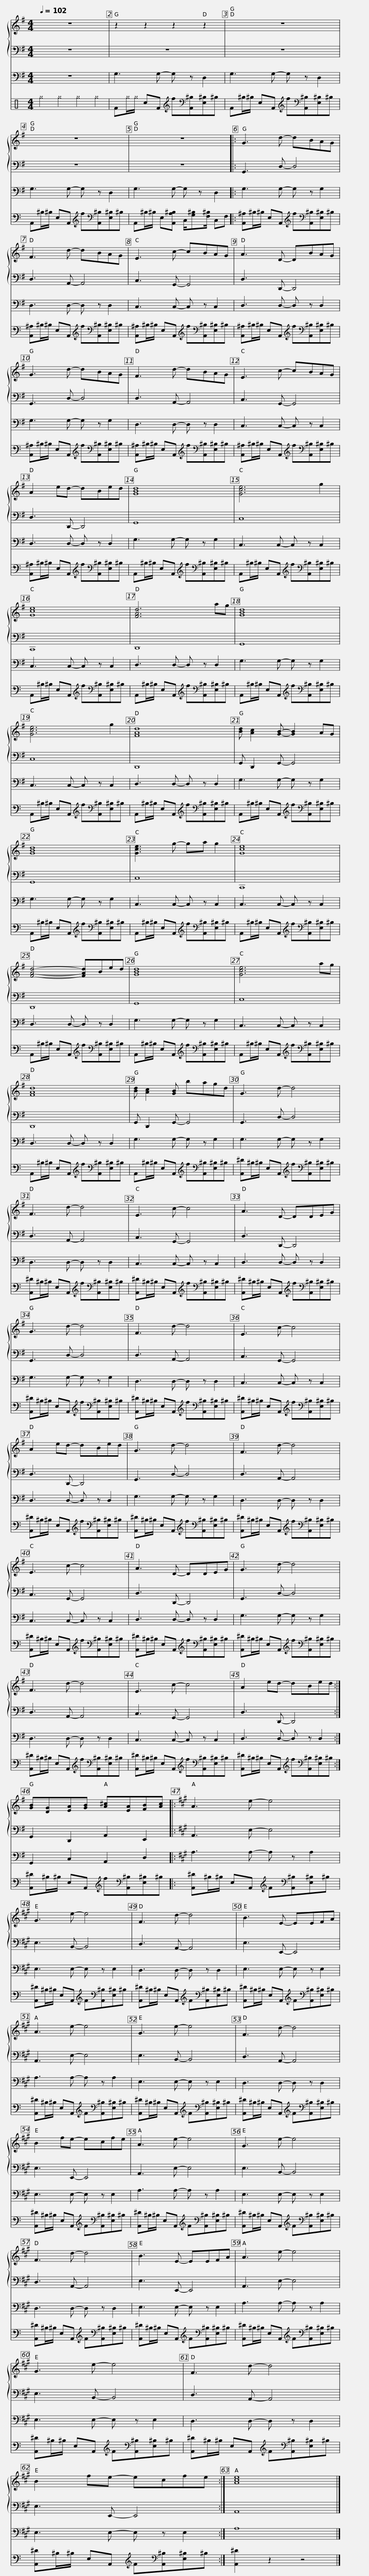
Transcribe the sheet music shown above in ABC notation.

X:1
%%score { 1 | 2 } 3 4
L:1/8
Q:1/4=102
M:4/4
I:linebreak $
K:G
V:1 treble
V:2 bass
V:3 bass transpose=-12
V:4 perc
K:none
V:1
 z8 | z2 z2 z2 z2 | z8 | z8 |$ z8 |: %5
 G3 d- dBAG | F3 d- dBAG | E3 c- cBAG |$ A3 D- DBAG | G3 d- dBAG | %10
 F3 d- dBAG | E3 c- cBAG |$ A2 ed- dBed | [GBd]8 | [Gce]6 g2 | %15
 [Gce]8 |$ [FAd]6 ag | [GBd]8 | [Gce]6 g2 | [FAd]8 |$ %20
 [Bd] [Ac]2 [GB]- [GB]2 AG | [GBd]8 | [Gce]3 g- ga g2 | [Gce]8 |$ [FAd]4- [FAd]Bed | %25
 [GBd]8 | [Gce]6 ag | [FAd]8 |$ [Bd] [Ac]2 [GB] bagd | G3 d- d4 | %30
 F3 d- d4 | E3 c- c4 |$ A3 D- DDEG | G3 d- d4 | F3 d- d4 | %35
 E3 c- c4 |$ A2 ed- dBed | G3 d- d4 | F3 d- d4 | E3 c- c4 |$ %40
 A3 D- DDEG | G3 d- d4 | F3 d- d4 | E3 c- c4 |$ A2 ed- dBed :| %45
 [GB][DG][EA][GB] [A^c][EA][FB][Ac] |:[K:A] A3 e- e4 | G3 e- e4 |$ F3 d- d4 | B3 E- EEFA | %50
 A3 e- e4 | G3 e- e4 |$ F3 d- d4 | B2 fe- ecfe | A3 e- e4 | %55
 G3 e- e4 |$ F3 d- d4 | B3 E- EEFA | A3 e- e4 | G3 e- e4 |$ %60
 F3 d- d4 | B2 fe- ecfe :| [Ace]8 |] %63
V:2
 z8 | z8 | z8 | z8 |$ z8 |: %5
 G,,3 D,- D,4 | D,3 A,,- A,,4 | C,3 G,,- G,,4 |$ D,3 D,,- D,,4 | G,,3 D,- D,4 | %10
 D,3 A,,- A,,4 | C,3 G,,- G,,4 |$ D,3 D,,- D,,4 | G,,8 | C,8 | %15
 C,,8 |$ D,,8 | G,,8 | C,8 | D,,8 |$ %20
 G,, D,,2 G,,- G,,4 | G,,8 | C,8 | C,,8 |$ D,,8 | %25
 G,,8 | C,8 | D,,8 |$ G,, D,,2 G,,- G,,4 | G,,3 D,- D,4 | %30
 D,3 A,,- A,,4 | C,3 G,,- G,,4 |$ D,3 D,,- D,,4 | G,,3 D,- D,4 | D,3 A,,- A,,4 | %35
 C,3 G,,- G,,4 |$ D,3 D,,- D,,4 | G,,3 D,- D,4 | D,3 A,,- A,,4 | C,3 G,,- G,,4 |$ %40
 D,3 D,,- D,,4 | G,,3 D,- D,4 | D,3 A,,- A,,4 | C,3 G,,- G,,4 |$ D,3 D,,- D,,4 :| %45
 G,,2 D,,2 A,,2 E,,2 |:[K:A] A,,3 E,- E,4 | E,3 B,,- B,,4 |$ D,3 A,,- A,,4 | E,3 E,,- E,,4 | %50
 A,,3 E,- E,4 | E,3 B,,- B,,4 |$ D,3 A,,- A,,4 | E,3 E,,- E,,4 | A,,3 E,- E,4 | %55
 E,3 B,,- B,,4 |$ D,3 A,,- A,,4 | E,3 E,,- E,,4 | A,,3 E,- E,4 | E,3 B,,- B,,4 |$ %60
 D,3 A,,- A,,4 | E,3 E,,- E,,4 :| A,,8 |] %63
V:3
 z8 | G,3 G,- G, z D,2 | G,3 G,- G, z D,2 | G,3 G,- G, z D,2 |$ G,3 G,- G, z D,2 |: %5
 G,3 G,- G, z G,2 | D,3 D,- D, z D,2 | C,3 C,- C, z C,2 |$ D,3 D,- D, z D,2 | G,3 G,- G, z G,2 | %10
 D,3 D,- D, z D,2 | C,3 C,- C, z C,2 |$ D,3 D,- D, z D,2 | G,3 G,- G, z G,2 | C,3 C,- C, z C,2 | %15
 C,3 C,- C, z C,2 |$ D,3 D,- D, z D,2 | G,3 G,- G, z G,2 | C,3 C,- C, z C,2 | D,3 D,- D, z D,2 |$ %20
 G,3 G,- G, z G,2 | G,3 G,- G, z G,2 | C,3 C,- C, z C,2 | C,3 C,- C, z C,2 |$ D,3 D,- D, z D,2 | %25
 G,3 G,- G, z G,2 | C,3 C,- C, z C,2 | D,3 D,- D, z D,2 |$ G,3 G,- G, z G,2 | G,3 G,- G, z G,2 | %30
 D,3 D,- D, z D,2 | C,3 C,- C, z C,2 |$ D,3 D,- D, z D,2 | G,3 G,- G, z G,2 | D,3 D,- D, z D,2 | %35
 C,3 C,- C, z C,2 |$ D,3 D,- D, z D,2 | G,3 G,- G, z G,2 | D,3 D,- D, z D,2 | C,3 C,- C, z C,2 |$ %40
 D,3 D,- D, z D,2 | G,3 G,- G, z G,2 | D,3 D,- D, z D,2 | C,3 C,- C, z C,2 |$ D,3 D,- D, z D,2 :| %45
 G,,2 C,2 A,,2 D,2 |:[K:A] A,3 A,- A, z A,2 | E,3 E,- E, z E,2 |$ D,3 D,- D, z D,2 | E,3 E,- E, z E,2 | %50
 A,3 A,- A, z A,2 | E,3 E,- E, z E,2 |$ D,3 D,- D, z D,2 | E,3 E,- E, z E,2 | A,3 A,- A, z A,2 | %55
 E,3 E,- E, z E,2 |$ D,3 D,- D, z D,2 | E,3 E,- E, z E,2 | A,3 A,- A, z A,2 | E,3 E,- E, z E,2 |$ %60
 D,3 D,- D, z D,2 | E,3 E,- E, z E,2 :| A,8 |] %63
V:4
[K:C] ^g2 ^g2 ^g2 ^g2 | F^g/^g/ cF[K:treble] f[K:bass][A,,^B,][E,^B,]^B, | A,,^B,/^B,/ E,A,,[K:treble] f[K:bass][A,,^B,][E,^B,]^B, | A,,^B,/^B,/ E,A,,[K:treble] f[K:bass][A,,^B,][E,^B,]^B, |$ A,,^B,/^B,/ E,[A,,A,^B,] C,/[G,^B,][F,^B,]/ C,F, |: %5
 [A,,^A,]^B,/^B,/ E,A,,[K:treble] f[K:bass][A,,^B,][E,^B,]^B, | [A,,^A,]^B,/^B,/ E,A,,[K:treble] f[K:bass][A,,^B,][E,^B,]^B, | [A,,^A,]^B,/^B,/ E,A,,[K:treble] f[K:bass][A,,^B,][E,^B,]^B, |$ [A,,^A,]^B,/^B,/ E,A,,[K:treble] f[K:bass][A,,^B,][E,^B,]^B, | [A,,^A,]^B,/^B,/ E,A,,[K:treble] f[K:bass][A,,^B,][E,^B,]^B, | %10
 [A,,^A,]^B,/^B,/ E,A,,[K:treble] f[K:bass][A,,^B,][E,^B,]^B, | [A,,^A,]^B,/^B,/ E,A,,[K:treble] f[K:bass][A,,^B,][E,^B,]^B, |$ [A,,^A,]^B,/^B,/ E,A,,[K:treble] f[K:bass][A,,^B,][E,^B,]^B, | A,,^B,/^B,/ E,A,,[K:treble] f[K:bass][A,,^B,][E,^B,]^B, | A,,^B,/^B,/ E,A,,[K:treble] f[K:bass][A,,^B,][E,^B,]^B, | %15
 A,,^B,/^B,/ E,A,,[K:treble] f[K:bass][A,,^B,][E,^B,]^B, |$ A,,^B,/^B,/ E,A,,[K:treble] f[K:bass][A,,^B,][E,^B,]^B, | A,,^B,/^B,/ E,A,,[K:treble] f[K:bass][A,,^B,][E,^B,]^B, | A,,^B,/^B,/ E,A,,[K:treble] f[K:bass][A,,^B,][E,^B,]^B, | A,,^B,/^B,/ E,A,,[K:treble] f[K:bass][A,,^B,][E,^B,]^B, |$ %20
 A,,^B,/^B,/ E,A,,[K:treble] f[K:bass][A,,^B,][E,^B,]^B, | A,,^B,/^B,/ E,A,,[K:treble] f[K:bass][A,,^B,][E,^B,]^B, | A,,^B,/^B,/ E,A,,[K:treble] f[K:bass][A,,^B,][E,^B,]^B, | A,,^B,/^B,/ E,A,,[K:treble] f[K:bass][A,,^B,][E,^B,]^B, |$ A,,^B,/^B,/ E,A,,[K:treble] f[K:bass][A,,^B,][E,^B,]^B, | %25
 A,,^B,/^B,/ E,A,,[K:treble] f[K:bass][A,,^B,][E,^B,]^B, | A,,^B,/^B,/ E,A,,[K:treble] f[K:bass][A,,^B,][E,^B,]^B, | A,,^B,/^B,/ E,A,,[K:treble] f[K:bass][A,,^B,][E,^B,]^B, |$ A,,^B,/^B,/ E,A,,[K:treble] f[K:bass][A,,^B,][E,^B,]^B, | [A,,^D]^B,/^B,/ E,A,,[K:treble] f[K:bass][A,,^B,][E,^B,]^B, | %30
 [A,,^D]^B,/^B,/ E,A,,[K:treble] f[K:bass][A,,^B,][E,^B,]^B, | [A,,^D]^B,/^B,/ E,A,,[K:treble] f[K:bass][A,,^B,][E,^B,]^B, |$ [A,,^D]^B,/^B,/ E,A,,[K:treble] f[K:bass][A,,^B,][E,^B,]^B, | [A,,^D]^B,/^B,/ E,A,,[K:treble] f[K:bass][A,,^B,][E,^B,]^B, | [A,,^D]^B,/^B,/ E,A,,[K:treble] f[K:bass][A,,^B,][E,^B,]^B, | %35
 [A,,^D]^B,/^B,/ E,A,,[K:treble] f[K:bass][A,,^B,][E,^B,]^B, |$ [A,,^D]^B,/^B,/ E,A,,[K:treble] f[K:bass][A,,^B,][E,^B,]^B, | [A,,^D]^B,/^B,/ E,A,,[K:treble] f[K:bass][A,,^B,][E,^B,]^B, | [A,,^D]^B,/^B,/ E,A,,[K:treble] f[K:bass][A,,^B,][E,^B,]^B, | [A,,^D]^B,/^B,/ E,A,,[K:treble] f[K:bass][A,,^B,][E,^B,]^B, |$ %40
 [A,,^D]^B,/^B,/ E,A,,[K:treble] f[K:bass][A,,^B,][E,^B,]^B, | [A,,^D]^B,/^B,/ E,A,,[K:treble] f[K:bass][A,,^B,][E,^B,]^B, | [A,,^D]^B,/^B,/ E,A,,[K:treble] f[K:bass][A,,^B,][E,^B,]^B, | [A,,^D]^B,/^B,/ E,A,,[K:treble] f[K:bass][A,,^B,][E,^B,]^B, |$ [A,,^D]^B,/^B,/ E,A,,[K:treble] f[K:bass][A,,^B,][E,^B,]^B, :| %45
 [A,,^D]^B,/^B,/ E,A,,[K:treble] f[K:bass][A,,^B,][E,^B,]^B, |: [A,,^D]^B,/^B,/ E,A,,[K:treble] F[K:bass][A,,^B,][E,^B,]^B, | [A,,^D]^B,/^B,/ E,A,,[K:treble] F[K:bass][A,,^B,][E,^B,]^B, |$ [A,,^D]^B,/^B,/ E,A,,[K:treble] F[K:bass][A,,^B,][E,^B,]^B, | [A,,^D]^B,/^B,/ E,A,,[K:treble] F[K:bass][A,,^B,][E,^B,]^B, | %50
 [A,,^D]^B,/^B,/ E,A,,[K:treble] F[K:bass][A,,^B,][E,^B,]^B, | [A,,^D]^B,/^B,/ E,A,,[K:treble] F[K:bass][A,,^B,][E,^B,]^B, |$ [A,,^D]^B,/^B,/ E,A,,[K:treble] F[K:bass][A,,^B,][E,^B,]^B, | [A,,^D]^B,/^B,/ E,A,,[K:treble] F[K:bass][A,,^B,][E,^B,]^B, | [A,,^D]^B,/^B,/ E,A,,[K:treble] F[K:bass][A,,^B,][E,^B,]^B, | %55
 [A,,^D]^B,/^B,/ E,A,,[K:treble] F[K:bass][A,,^B,][E,^B,]^B, |$ [A,,^D]^B,/^B,/ E,A,,[K:treble] F[K:bass][A,,^B,][E,^B,]^B, | [A,,^D]^B,/^B,/ E,A,,[K:treble] F[K:bass][A,,^B,][E,^B,]^B, | [A,,^D]^B,/^B,/ E,A,,[K:treble] F[K:bass][A,,^B,][E,^B,]^B, | [A,,^D]^B,/^B,/ E,A,,[K:treble] F[K:bass][A,,^B,][E,^B,]^B, |$ %60
 [A,,^D]^B,/^B,/ E,A,,[K:treble] F[K:bass][A,,^B,][E,^B,]^B, | [A,,^D]^B,/^B,/ E,A,,[K:treble] F[K:bass][A,,^B,][E,^B,]^B, :| [A,,^D]2 z2 z4 |] %63
